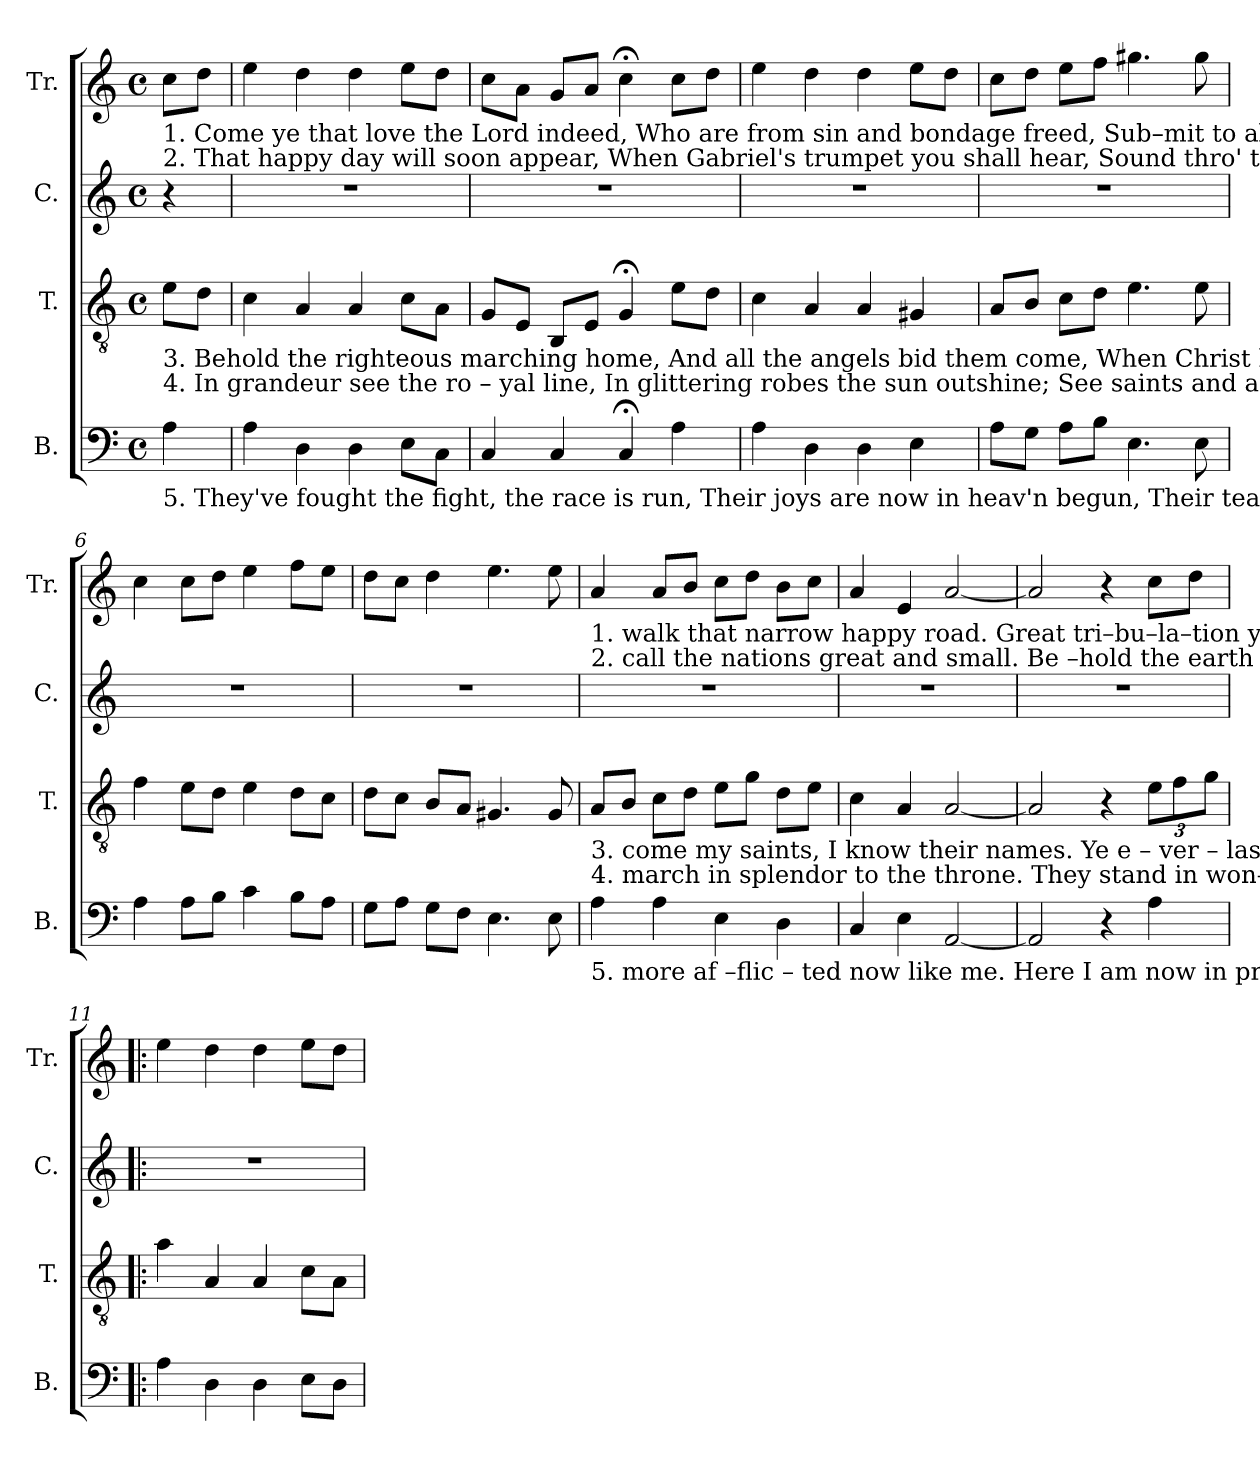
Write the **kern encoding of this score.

**kern	**kern	**kern	**kern
*part4	*part3	*part2	*part1
*staff4	*staff3	*staff2	*staff1
*I"B.	*I"T.	*I"C.	*I"Tr.
*I'B.	*I'T.	*I'C.	*I'Tr.
*clefF4	*clefGv2	*clefG2	*clefG2
*k[]	*k[]	*k[]	*k[]
*M4/4	*M4/4	*M4/4	*M4/4
*met(c)	*met(c)	*met(c)	*met(c)
*MM90	*MM90	*MM90	*MM90
=1	=1	=1	=1
!	!	!	!LO:TX:b:t=1. Come ye that love the Lord indeed,  Who  are  from  sin  and   bondage  freed,  Sub–mit   to    all   the    ways  of        God,   And
!	!	!	!LO:TX:b:t=2. That  happy day will  soon appear,  When  Gabriel's  trumpet  you  shall hear,  Sound thro' the earth, yea down to hell,   To
!	!LO:TX:b:t=3. Behold the righteous marching home, And all the angels bid them come,  When Christ himself these words proclaims,  Here	!	!
!	!LO:TX:b:t=4. In   grandeur   see   the  ro – yal  line,  In glittering robes the sun outshine;   See    saints   and   an – gels   join    in    one,    And	!	!
!LO:TX:b:t=5. They've fought the fight, the race is run,  Their joys are now in heav'n begun,  Their tears are gone, their sorrows flee,  No	!	!	!
4A\	8e\L	4r	8cc\L
.	8d\J	.	8dd\J
=2	=2	=2	=2
4A\	4c\	1r	4ee\
4D\	4A/	.	4dd\
4D\	4A/	.	4dd\
8E\L	8c\L	.	8ee\L
8C\J	8A\J	.	8dd\J
=3	=3	=3	=3
4C/	8G/L	1r	8cc\L
.	8E/J	.	8a\J
4C/	8BB/L	.	8g/L
.	8E/J	.	8a/J
4C;</	4G;</	.	4cc;<\
4A\	8e\L	.	8cc\L
.	8d\J	.	8dd\J
=4	=4	=4	=4
4A\	4c\	1r	4ee\
4D\	4A/	.	4dd\
4D\	4A/	.	4dd\
4E\	4G#X/	.	8ee\L
.	.	.	8dd\J
=5	=5	=5	=5
8A\L	8A/L	1r	8cc\L
8G\J	8B/J	.	8dd\J
8A\L	8c\L	.	8ee\L
8B\J	8d\J	.	8ff\J
4.E\	4.e\	.	4.gg#X\
8E\	8e\	.	8gg#\
=6	=6	=6	=6
4A\	4f\	1r	4cc\
8A\L	8e\L	.	8cc\L
8B\J	8d\J	.	8dd\J
4c\	4e\	.	4ee\
8B\L	8d\L	.	8ff\L
8A\J	8c\J	.	8ee\J
=7	=7	=7	=7
8G\L	8d\L	1r	8dd\L
8A\J	8c\J	.	8cc\J
8G\L	8B/L	.	4dd\
8F\J	8A/J	.	.
4.E\	4.G#X/	.	4.ee\
8E\	8G#/	.	8ee\
!!LO:LB:g=z
=8	=8	=8	=8
!	!	!	!LO:TX:b:t=1. walk that narrow happy road.                    Great  tri–bu–la–tion you shall  meet,    But  soon  shall  walk  the golden  street;  Tho'
!	!	!	!LO:TX:b:t=2. call the nations great and small.                Be –hold the earth in burning flames,  The  trum–pet  louder  still  pro–claims;   The
!	!LO:TX:b:t=3. come my saints, I know their names.        Ye   e – ver – las – ting   gates   fly  wide,   Make   rea–dy   to   re–ceive   my  bride;   Ye	!	!
!	!LO:TX:b:t=4. march  in  splendor  to  the  throne.          They  stand  in  won–der  and  look  on,   They   join  in   one   e  – ter – nal song,   Their	!	!
!LO:TX:b:t=5. more af –flic – ted  now like me.                   Here    I   am  now  in  pri–son  bound,    And   tri–als   wait  me    all  a – round,     O	!	!	!
4A\	8A/L	1r	4a/
.	8B/J	.	.
4A\	8c\L	.	8a/L
.	8d\J	.	8b/J
4E\	8e\L	.	8cc\L
.	8g\J	.	8dd\J
4D\	8d\L	.	8b\L
.	8e\J	.	8cc\J
=9	=9	=9	=9
4C/	4c\	1r	4a/
4E\	4A/	.	4e/
[2AA/	[2A/	.	[2a/
=10	=10	=10	=10
2AA/]	2A/]	1r	2a/]
4r	4r	.	4r
*	*Xbrackettup	*	*
4A\	12e\L	.	8cc\L
.	12f\	.	.
.	.	.	8dd\J
.	12g\J	.	.
=11!|:	=11!|:	=11!|:	=11!|:
4A\	4a\	1r	4ee\
4D\	4A/	.	4dd\
4D\	4A/	.	4dd\
8E\L	8c\L	.	8ee\L
8D\J	8A\J	.	8dd\J
=	=	=	=
*-	*-	*-	*-
